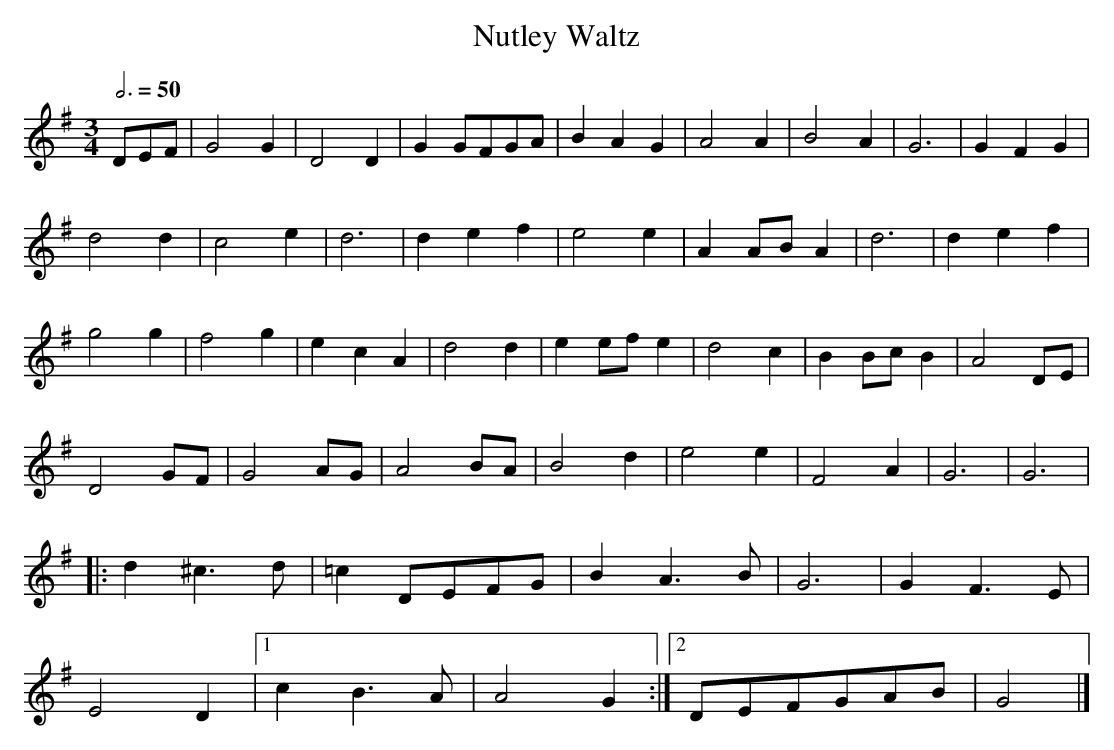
X:1
T:Nutley Waltz
M:3/4
L:1/4
Q:3/4=50
K:G
D/E/F/|G2G|D2D|GG/F/G/A/|BAG|A2A|B2A|G3|GFG|
d2d|c2e|d3|def|e2e|AA/B/A|d3|def|
g2g|f2g|ecA|d2d|ee/f/e|d2c|BB/c/B|A2D/E/|
D2G/F/|G2A/G/|A2B/A/|B2d|e2e|F2A|G3|G3|
|:d^c>d|=cD/E/F/G/|BA>B|G3|GF>E|
E2D|1cB>A|A2G:|2D/E/F/G/A/B/|G2|]
